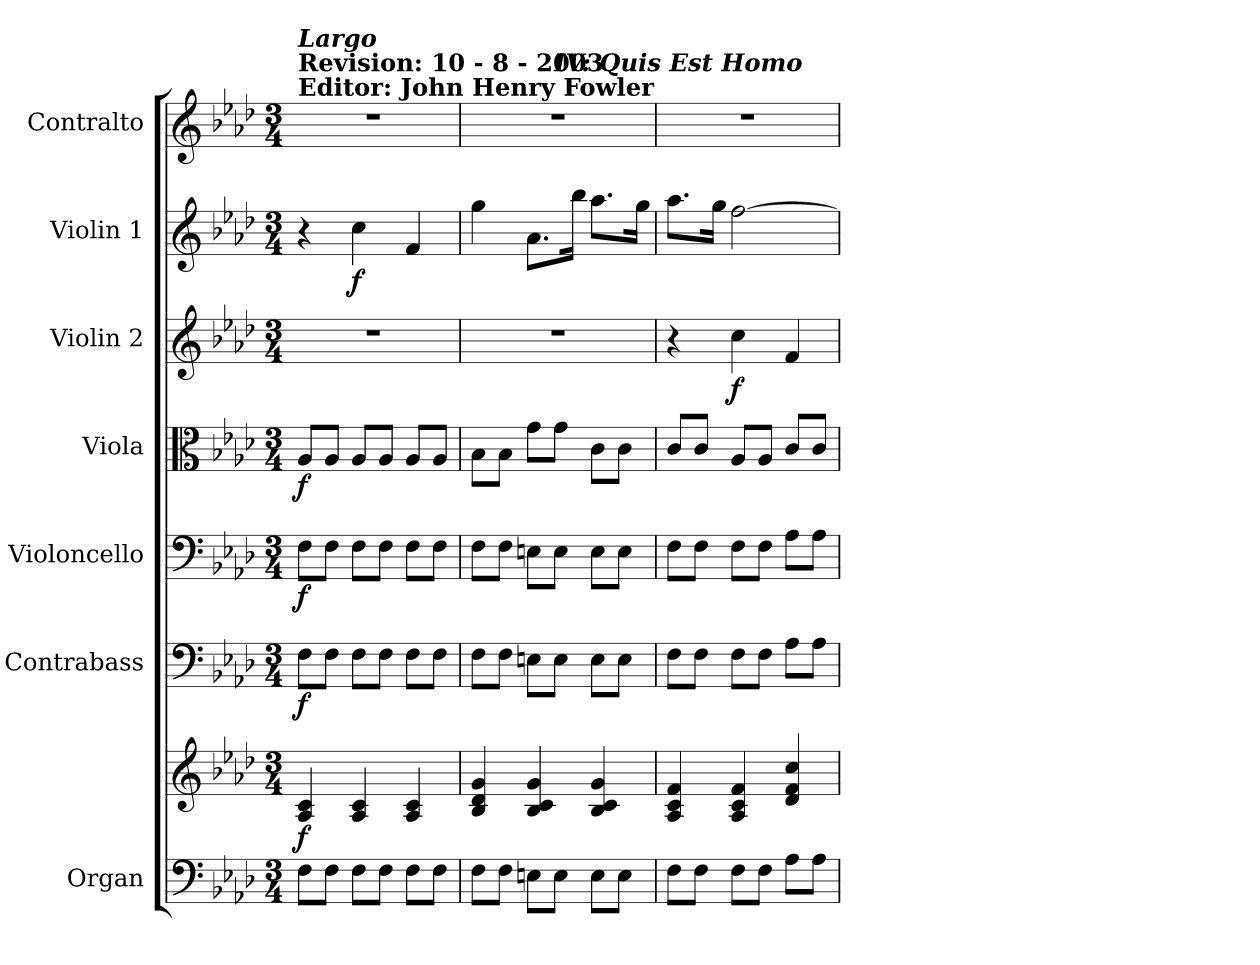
**kern	**kern	**dynam	**kern	**dynam	**kern	**dynam	**kern	**dynam	**kern	**dynam	**kern	**dynam	**kern
*part7	*part7	*part7	*part6	*part6	*part5	*part5	*part4	*part4	*part3	*part3	*part2	*part2	*part1
*staff8	*staff7	*staff7/8	*staff6	*staff6	*staff5	*staff5	*staff4	*staff4	*staff3	*staff3	*staff2	*staff2	*staff1
*I"Organ	*	*	*I"Contrabass	*	*I"Violoncello	*	*I"Viola	*	*I"Violin 2	*	*I"Violin 1	*	*I"Contralto
*I'Org.	*	*	*I'Cb.	*	*I'Vc.	*	*I'Vla.	*	*I'Vln. 2	*	*I'Vln. 1	*	*I'C.
!!LO:PB:g=z
*clefF4	*clefG2	*	*clefF4	*	*clefF4	*	*clefC3	*	*clefG2	*	*clefG2	*	*clefG2
*	*	*	*ITrd7c12	*	*	*	*	*	*	*	*	*	*
*k[b-e-a-d-]	*k[b-e-a-d-]	*	*k[b-e-a-d-]	*	*k[b-e-a-d-]	*	*k[b-e-a-d-]	*	*k[b-e-a-d-]	*	*k[b-e-a-d-]	*	*k[b-e-a-d-]
*f:	*f:	*	*f:	*	*f:	*	*f:	*	*f:	*	*f:	*	*f:
*M3/4	*M3/4	*	*M3/4	*	*M3/4	*	*M3/4	*	*M3/4	*	*M3/4	*	*M3/4
*MM45	*MM45	*	*MM45	*	*MM45	*	*MM45	*	*MM45	*	*MM45	*	*MM45
=1	=1	=1	=1	=1	=1	=1	=1	=1	=1	=1	=1	=1	=1
!	!	!	!	!	!	!	!	!	!	!	!	!	!LO:TX:a:B:t=Editor&colon;  John Henry Fowler
!	!	!	!	!	!	!	!	!	!	!	!	!	!LO:TX:a:B:t=Revision&colon;  10 - 8 - 2003
!	!	!	!	!	!	!	!	!	!	!	!	!	!LO:TX:a:Bi:t=Largo
!	!	!	!	!	!	!	!	!	!LO:N:vis=1	!	!	!	!LO:N:vis=1
8Fi\L	4A-i/ 4ci	f	8FFi\L	f	8Fi\L	f	8A-i/L	f	2.r	.	4r	.	2.r
8Fi\J	.	.	8FFi\J	.	8Fi\J	.	8A-i/J	.	.	.	.	.	.
8Fi\L	4A-i/ 4ci	.	8FFi\L	.	8Fi\L	.	8A-i/L	.	.	.	4cci\	f	.
8Fi\J	.	.	8FFi\J	.	8Fi\J	.	8A-i/J	.	.	.	.	.	.
8Fi\L	4A-i/ 4ci	.	8FFi\L	.	8Fi\L	.	8A-i/L	.	.	.	4fi/	.	.
8Fi\J	.	.	8FFi\J	.	8Fi\J	.	8A-i/J	.	.	.	.	.	.
=2	=2	=2	=2	=2	=2	=2	=2	=2	=2	=2	=2	=2	=2
!	!	!	!	!	!	!	!	!	!LO:N:vis=1	!	!	!	!LO:N:vis=1
*	*	*	*	*	*	*	*	*	*	*	*	*	*^
8Fi\L	4B-i/ 4d-i 4gi	.	8FFi\L	.	8Fi\L	.	8B-i\L	.	2.r	.	4ggi\	.	2.r	4.ryy
8Fi\J	.	.	8FFi\J	.	8Fi\J	.	8B-i\J	.	.	.	.	.	.	.
8Eni\L	4B-i/ 4ci 4gi	.	8EEni\L	.	8Eni\L	.	8gi\L	.	.	.	8.a-i\L	.	.	.
!	!	!	!	!	!	!	!	!	!	!	!	!	!	!LO:TX:a:Bi:t=IV&colon;  Quis Est Homo
8Ei\J	.	.	8EEi\J	.	8Ei\J	.	8gi\J	.	.	.	.	.	.	4.ryy
.	.	.	.	.	.	.	.	.	.	.	16bb-i\Jk	.	.	.
8Ei\L	4B-i/ 4ci 4gi	.	8EEi\L	.	8Ei\L	.	8ci\L	.	.	.	8.aa-i\L	.	.	.
8Ei\J	.	.	8EEi\J	.	8Ei\J	.	8ci\J	.	.	.	.	.	.	.
.	.	.	.	.	.	.	.	.	.	.	16ggi\Jk	.	.	.
=3	=3	=3	=3	=3	=3	=3	=3	=3	=3	=3	=3	=3	=3	=3
!	!	!	!	!	!	!	!	!	!	!	!	!	!LO:N:vis=1	!
*	*	*	*	*	*	*	*	*	*	*	*	*	*v	*v
8Fi\L	4A-i/ 4ci 4fi	.	8FFi\L	.	8Fi\L	.	8ci/L	.	4r	.	8.aa-i\L	.	2.r
8Fi\J	.	.	8FFi\J	.	8Fi\J	.	8ci/J	.	.	.	.	.	.
.	.	.	.	.	.	.	.	.	.	.	16ggi\Jk	.	.
8Fi\L	4A-i/ 4ci 4fi	.	8FFi\L	.	8Fi\L	.	8A-i/L	.	4cci\	f	[2ffi\	.	.
8Fi\J	.	.	8FFi\J	.	8Fi\J	.	8A-i/J	.	.	.	.	.	.
8A-i\L	4d-i/ 4fi 4cci	.	8AA-i\L	.	8A-i\L	.	8ci/L	.	4fi/	.	.	.	.
8A-i\J	.	.	8AA-i\J	.	8A-i\J	.	8ci/J	.	.	.	.	.	.
=	=	=	=	=	=	=	=	=	=	=	=	=	=
*-	*-	*-	*-	*-	*-	*-	*-	*-	*-	*-	*-	*-	*-
